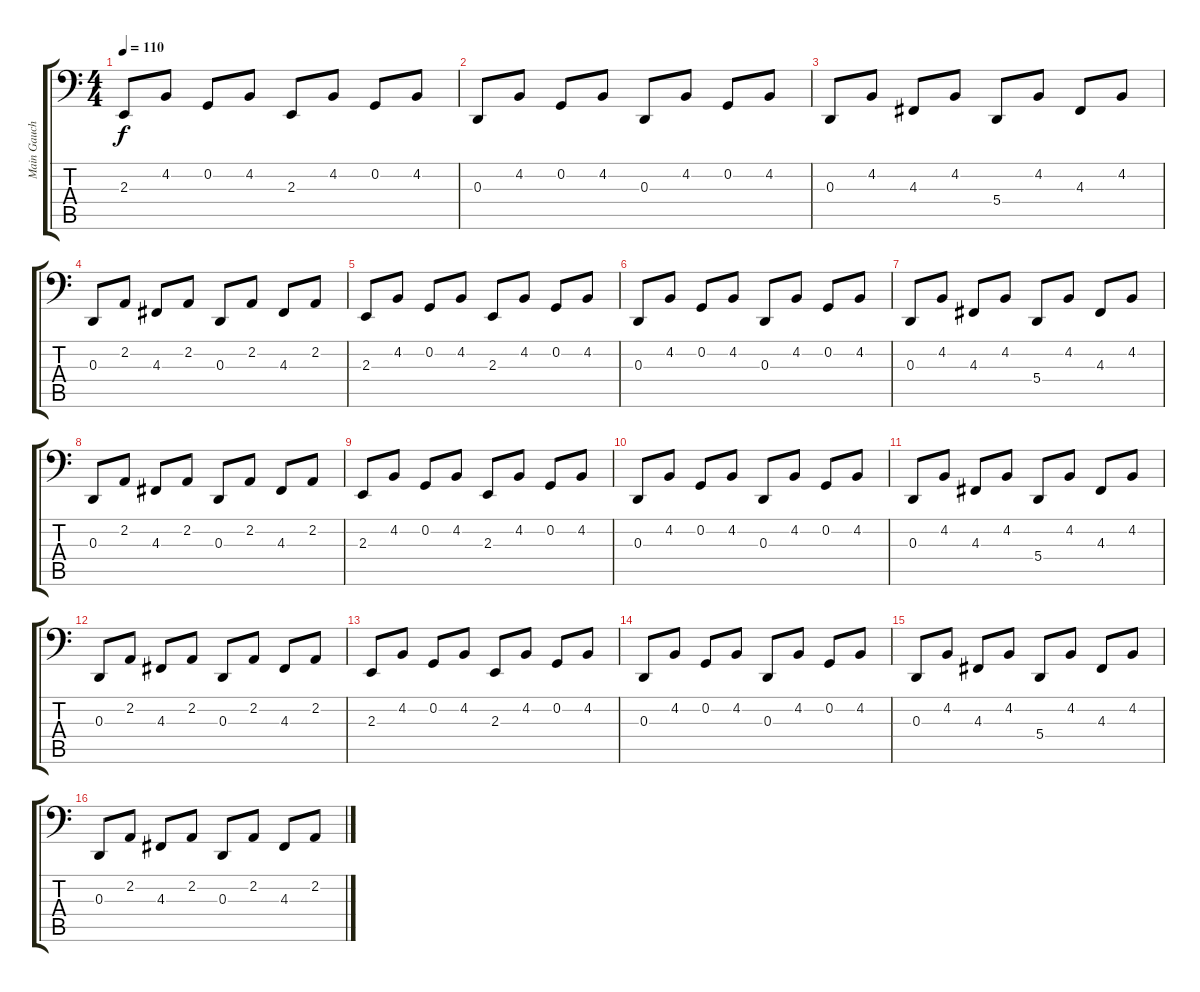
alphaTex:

\track ("Main Gauche" "Main Gauch") {instrument acousticgrandpiano}
\staff {score tabs}
\tuning (C3 G2 D2 A1 E1 B0) {hide}
\ts (4 4)
\tempo 110
\clef f4
\ks c
2.3.8{dy f instrument acousticgrandpiano} 4.2.8 0.2.8 4.2.8 2.3.8 4.2.8 0.2.8 4.2.8 |
0.3.8 4.2.8 0.2.8 4.2.8 0.3.8 4.2.8 0.2.8 4.2.8 |
0.3.8 4.2.8 4.3.8 4.2.8 5.4.8 4.2.8 4.3.8 4.2.8 |
0.3.8 2.2.8 4.3.8 2.2.8 0.3.8 2.2.8 4.3.8 2.2.8 |
2.3.8 4.2.8 0.2.8 4.2.8 2.3.8 4.2.8 0.2.8 4.2.8 |
0.3.8 4.2.8 0.2.8 4.2.8 0.3.8 4.2.8 0.2.8 4.2.8 |
0.3.8 4.2.8 4.3.8 4.2.8 5.4.8 4.2.8 4.3.8 4.2.8 |
0.3.8 2.2.8 4.3.8 2.2.8 0.3.8 2.2.8 4.3.8 2.2.8 |
2.3.8 4.2.8 0.2.8 4.2.8 2.3.8 4.2.8 0.2.8 4.2.8 |
0.3.8 4.2.8 0.2.8 4.2.8 0.3.8 4.2.8 0.2.8 4.2.8 |
0.3.8 4.2.8 4.3.8 4.2.8 5.4.8 4.2.8 4.3.8 4.2.8 |
0.3.8 2.2.8 4.3.8 2.2.8 0.3.8 2.2.8 4.3.8 2.2.8 |
2.3.8 4.2.8 0.2.8 4.2.8 2.3.8 4.2.8 0.2.8 4.2.8 |
0.3.8 4.2.8 0.2.8 4.2.8 0.3.8 4.2.8 0.2.8 4.2.8 |
0.3.8 4.2.8 4.3.8 4.2.8 5.4.8 4.2.8 4.3.8 4.2.8 |
0.3.8 2.2.8 4.3.8 2.2.8 0.3.8 2.2.8 4.3.8 2.2.8
